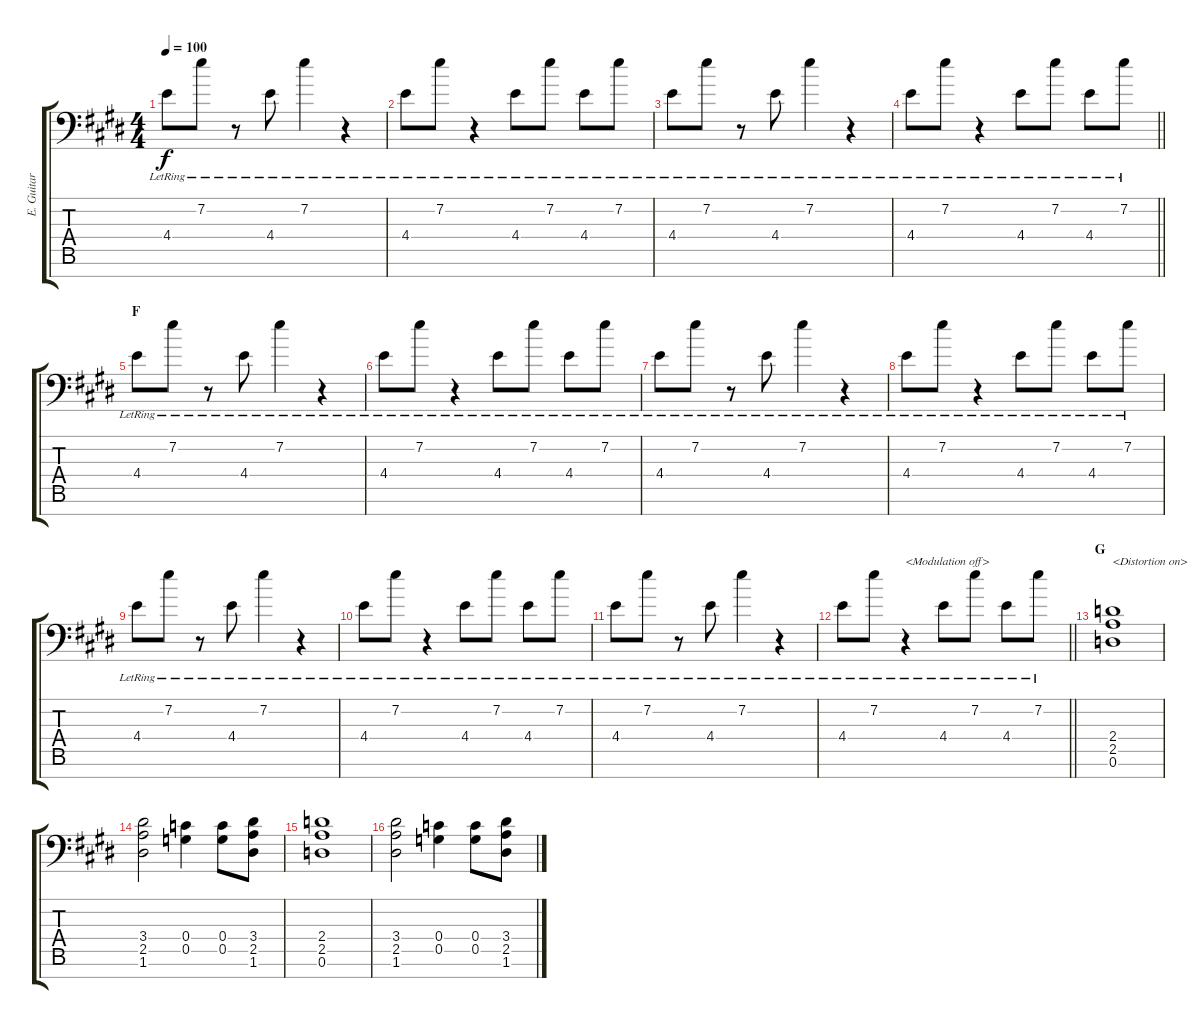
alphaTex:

\track ("E. Guitar II" "E. Guitar ") {instrument overdrivenguitar}
\staff {score tabs}
\tuning (D4 A3 F3 C3 G2 D2 A1) {hide}
\ts (4 4)
\tempo 100
\clef f4
\ks e
4.4{lr}.8{dy f} 7.2{lr}.8 r.8 4.4{lr}.8 7.2{lr}.4 r.4 |
4.4{lr}.8 7.2{lr}.8 r.4 4.4{lr}.8 7.2{lr}.8 4.4{lr}.8 7.2{lr}.8 |
4.4{lr}.8 7.2{lr}.8 r.8 4.4{lr}.8 7.2{lr}.4 r.4 |
\barLineRight lightlight
4.4{lr}.8 7.2{lr}.8 r.4 4.4{lr}.8 7.2{lr}.8 4.4{lr}.8 7.2{lr}.8 |
\section ("" "F")
4.4{lr}.8 7.2{lr}.8 r.8 4.4{lr}.8 7.2{lr}.4 r.4 |
4.4{lr}.8 7.2{lr}.8 r.4 4.4{lr}.8 7.2{lr}.8 4.4{lr}.8 7.2{lr}.8 |
4.4{lr}.8 7.2{lr}.8 r.8 4.4{lr}.8 7.2{lr}.4 r.4 |
4.4{lr}.8 7.2{lr}.8 r.4 4.4{lr}.8 7.2{lr}.8 4.4{lr}.8 7.2{lr}.8 |
4.4{lr}.8 7.2{lr}.8 r.8 4.4{lr}.8 7.2{lr}.4 r.4 |
4.4{lr}.8 7.2{lr}.8 r.4 4.4{lr}.8 7.2{lr}.8 4.4{lr}.8 7.2{lr}.8 |
4.4{lr}.8 7.2{lr}.8 r.8 4.4{lr}.8 7.2{lr}.4 r.4 |
\barLineRight lightlight
4.4{lr}.8 7.2{lr}.8 r.4{txt "<Modulation off>"} 4.4{lr}.8 7.2{lr}.8 4.4{lr}.8 7.2{lr}.8 |
\section ("" "G")
(2.4 2.5 0.6).1{txt "<Distortion on>" instrument overdrivenguitar} |
(3.4 2.5 1.6).2 (0.4 0.5).4 (0.4 0.5).8 (3.4 2.5 1.6).8 |
(2.4 2.5 0.6).1 |
(3.4 2.5 1.6).2 (0.4 0.5).4 (0.4 0.5).8 (3.4 2.5 1.6).8
